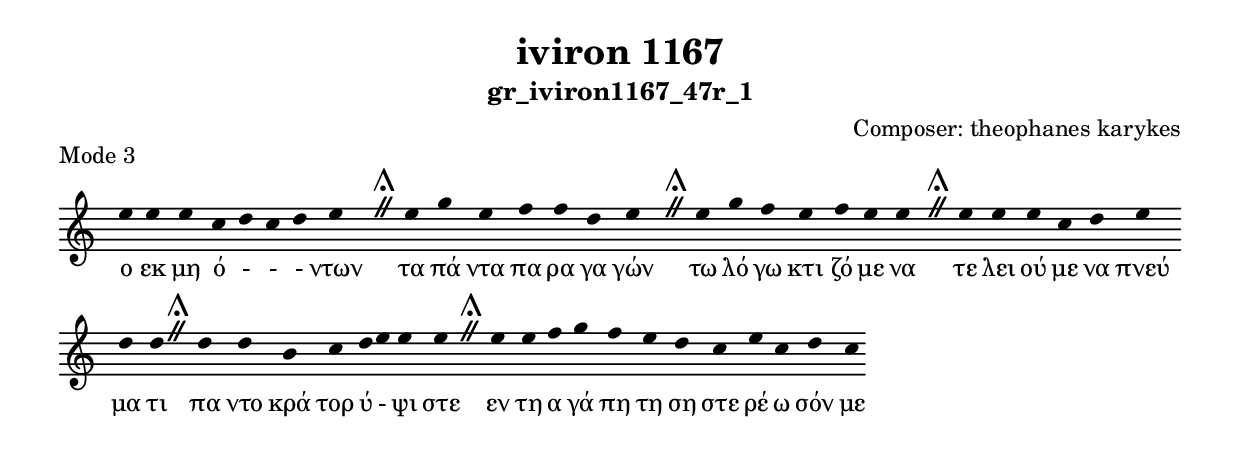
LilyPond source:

\include "gregorian.ly"

	\header {
 	  title = "iviron 1167"
	  subtitle = "gr_iviron1167_47r_1"
	  composer = "Composer: theophanes karykes"
	  piece = "Mode 3"
	}

	chant = {
	  e''4 e''4 e''4 c''4 d''4 c''4 d''4 e''4 \divisioMaior
 e''4 g''4 e''4 f''4 f''4 d''4 e''4 \divisioMaior
 e''4 g''4 f''4 e''4 f''4 e''4 e''4 \divisioMaior
 e''4 e''4 e''4 c''4 d''4 e''4 d''4 d''4 \divisioMaior
 d''4 d''4 b'4 c''4 d''4 e''4 e''4 e''4 \divisioMaior
 e''4 e''4 f''4 g''4 f''4 e''4 d''4 c''4 e''4 c''4 d''4 c''4\finalis
	}

	verba = \lyricmode {ο εκ μη ό -  -  - ντων 
τα πά ντα πα ρα γα γών 
τω λό γω κτι ζό με να 
τε λει ού με να πνεύ μα τι 
πα ντο κρά τορ ύ - ψι στε 
εν τη α γά πη τη ση στε ρέ ω σόν με 
	}


	\score {
	  \new Staff <<
	  \new Voice = "melody" \chant
	  \new Lyrics = "one" \lyricsto melody \verba
	  >>
	  \layout {
	    \context {
	      \Staff
	      \remove "Time_signature_engraver"
	      \remove "Bar_engraver"
	    }
	    \context {
	      \Voice
	      \remove "Stem_engraver"
	    }
	  }
	}